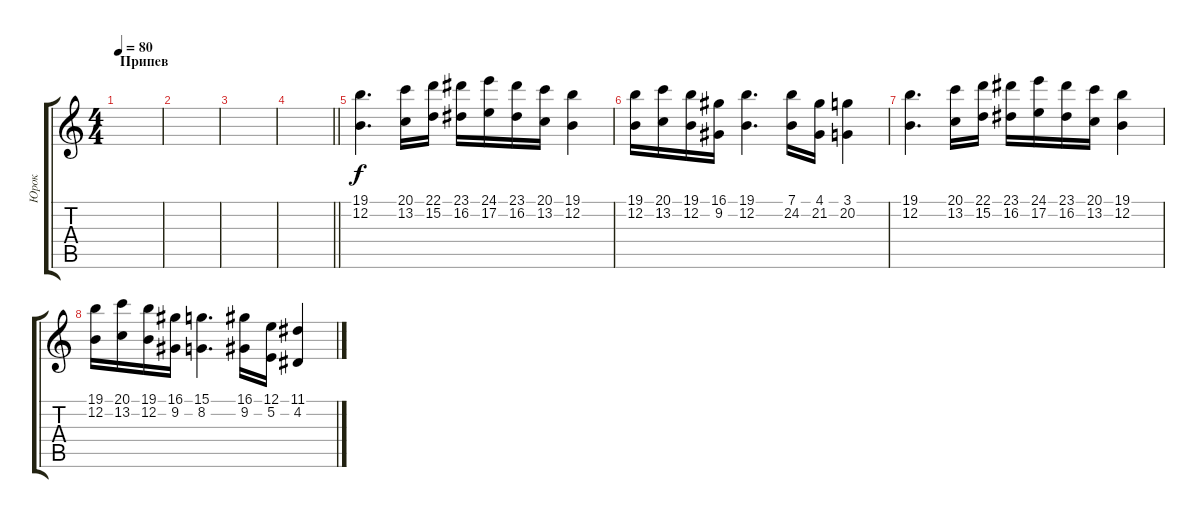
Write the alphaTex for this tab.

\track ("Юрок" "Юрок") {instrument clarinet}
\staff {score tabs}
\tuning (E4 B3 G3 D3 A2 D2) {hide}
\ts (4 4)
\section ("" "Припев")
\tempo 80
\clef g2
\ks c
|
|
|
\barLineRight lightlight
|
(19.1 12.2).4{d} (20.1 13.2).16 (22.1 15.2).16 (23.1 16.2).16 (24.1 17.2).16 (23.1 16.2).16 (20.1 13.2).16 (19.1 12.2).4 |
(19.1 12.2).16 (20.1 13.2).16 (19.1 12.2).16 (16.1 9.2).16 (19.1 12.2).4{d} (7.1 24.2).16 (4.1 21.2).16 (3.1 20.2).4 |
(19.1 12.2).4{d} (20.1 13.2).16 (22.1 15.2).16 (23.1 16.2).16 (24.1 17.2).16 (23.1 16.2).16 (20.1 13.2).16 (19.1 12.2).4 |
(19.1 12.2).16 (20.1 13.2).16 (19.1 12.2).16 (16.1 9.2).16 (15.1 8.2).4{d} (16.1 9.2).16 (12.1 5.2).16 (11.1 4.2).4
